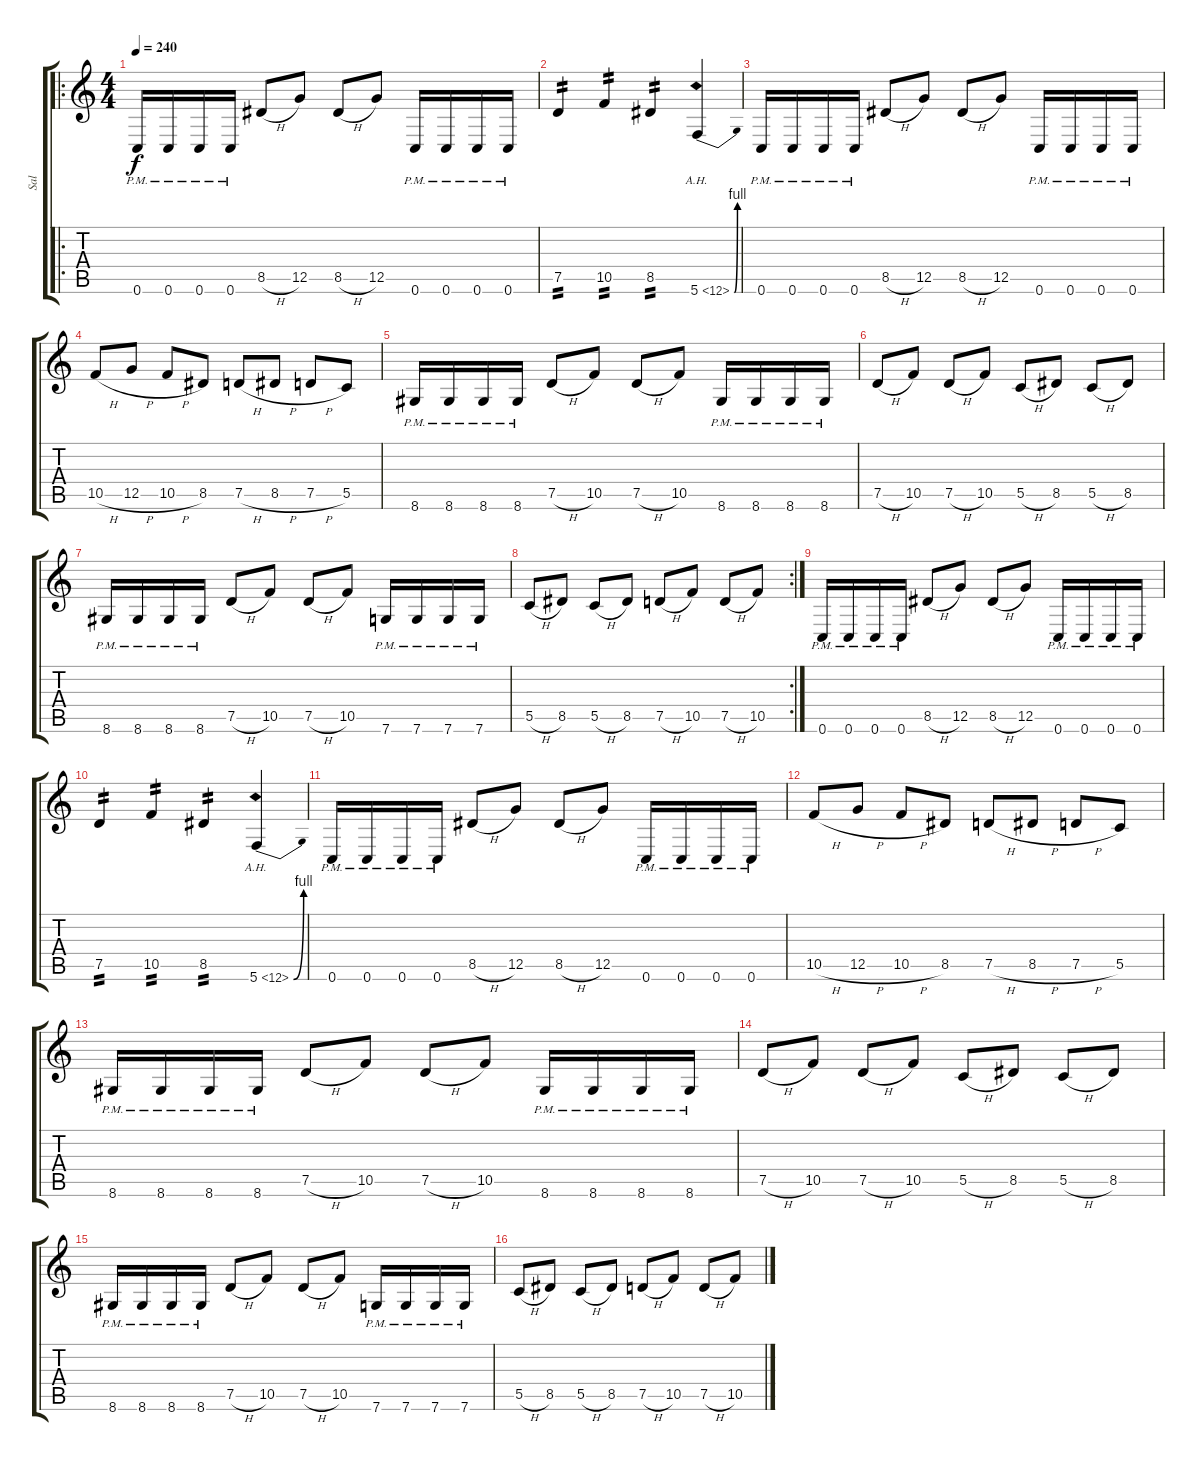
\track ("Sal" "Sal") {instrument distortionguitar}
\staff {score tabs}
\tuning (D4 A3 F3 C3 G2 C2) {hide}
\ro
\ts (4 4)
\tempo 240
\clef g2
\ks c
0.6{pm}.16{dy f} 0.6{pm}.16 0.6{pm}.16 0.6{pm}.16 8.5{h}.8 12.5.8 8.5{h}.8 12.5.8 0.6{pm}.16 0.6{pm}.16 0.6{pm}.16 0.6{pm}.16 |
7.5.4{tp 2} 10.5.4{tp 2} 8.5.4{tp 2} 5.6{be (bend 0 0 60 4) ah 7}.4 |
0.6{pm}.16 0.6{pm}.16 0.6{pm}.16 0.6{pm}.16 8.5{h}.8 12.5.8 8.5{h}.8 12.5.8 0.6{pm}.16 0.6{pm}.16 0.6{pm}.16 0.6{pm}.16 |
10.5{h}.8 12.5{h}.8 10.5{h}.8 8.5.8 7.5{h}.8 8.5{h}.8 7.5{h}.8 5.5.8 |
8.6{pm}.16 8.6{pm}.16 8.6{pm}.16 8.6{pm}.16 7.5{h}.8 10.5.8 7.5{h}.8 10.5.8 8.6{pm}.16 8.6{pm}.16 8.6{pm}.16 8.6{pm}.16 |
7.5{h}.8 10.5.8 7.5{h}.8 10.5.8 5.5{h}.8 8.5.8 5.5{h}.8 8.5.8 |
8.6{pm}.16 8.6{pm}.16 8.6{pm}.16 8.6{pm}.16 7.5{h}.8 10.5.8 7.5{h}.8 10.5.8 7.6{pm}.16 7.6{pm}.16 7.6{pm}.16 7.6{pm}.16 |
\rc 2
5.5{h}.8 8.5.8 5.5{h}.8 8.5.8 7.5{h}.8 10.5.8 7.5{h}.8 10.5.8 |
0.6{pm}.16 0.6{pm}.16 0.6{pm}.16 0.6{pm}.16 8.5{h}.8 12.5.8 8.5{h}.8 12.5.8 0.6{pm}.16 0.6{pm}.16 0.6{pm}.16 0.6{pm}.16 |
7.5.4{tp 2} 10.5.4{tp 2} 8.5.4{tp 2} 5.6{be (bend 0 0 60 4) ah 7}.4 |
0.6{pm}.16 0.6{pm}.16 0.6{pm}.16 0.6{pm}.16 8.5{h}.8 12.5.8 8.5{h}.8 12.5.8 0.6{pm}.16 0.6{pm}.16 0.6{pm}.16 0.6{pm}.16 |
10.5{h}.8 12.5{h}.8 10.5{h}.8 8.5.8 7.5{h}.8 8.5{h}.8 7.5{h}.8 5.5.8 |
8.6{pm}.16 8.6{pm}.16 8.6{pm}.16 8.6{pm}.16 7.5{h}.8 10.5.8 7.5{h}.8 10.5.8 8.6{pm}.16 8.6{pm}.16 8.6{pm}.16 8.6{pm}.16 |
7.5{h}.8 10.5.8 7.5{h}.8 10.5.8 5.5{h}.8 8.5.8 5.5{h}.8 8.5.8 |
8.6{pm}.16 8.6{pm}.16 8.6{pm}.16 8.6{pm}.16 7.5{h}.8 10.5.8 7.5{h}.8 10.5.8 7.6{pm}.16 7.6{pm}.16 7.6{pm}.16 7.6{pm}.16 |
5.5{h}.8 8.5.8 5.5{h}.8 8.5.8 7.5{h}.8 10.5.8 7.5{h}.8 10.5.8
